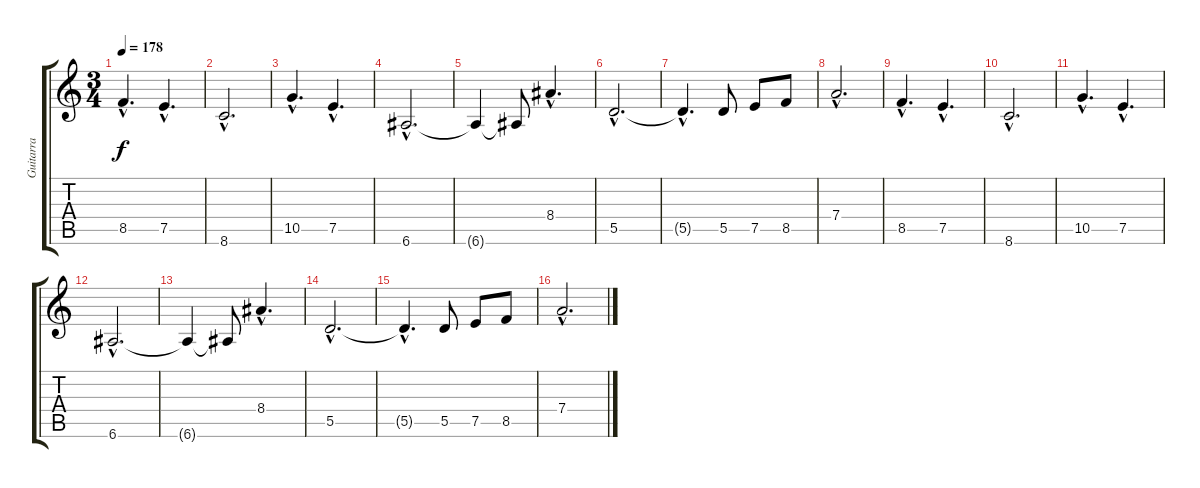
\track ("Guitarra" "Guitarra") {instrument distortionguitar}
\staff {score tabs}
\tuning (E4 B3 G3 D3 A2 E2) {hide}
\ts (3 4)
\tempo 178
\clef g2
\ks c
8.5{hac}.4{d dy f} 7.5{hac}.4{d} |
8.6{hac}.2{d} |
10.5{hac}.4{d} 7.5{hac}.4{d} |
6.6{hac}.2{d} |
6.6{t}.4 6.6{t}.8 8.4{hac}.4{d} |
5.5{hac}.2{d} |
5.5{hac t}.4{d} 5.5.8 7.5.8 8.5.8 |
7.4{hac}.2{d} |
8.5{hac}.4{d} 7.5{hac}.4{d} |
8.6{hac}.2{d} |
10.5{hac}.4{d} 7.5{hac}.4{d} |
6.6{hac}.2{d} |
6.6{t}.4 6.6{t}.8 8.4{hac}.4{d} |
5.5{hac}.2{d} |
5.5{hac t}.4{d} 5.5.8 7.5.8 8.5.8 |
7.4{hac}.2{d}
